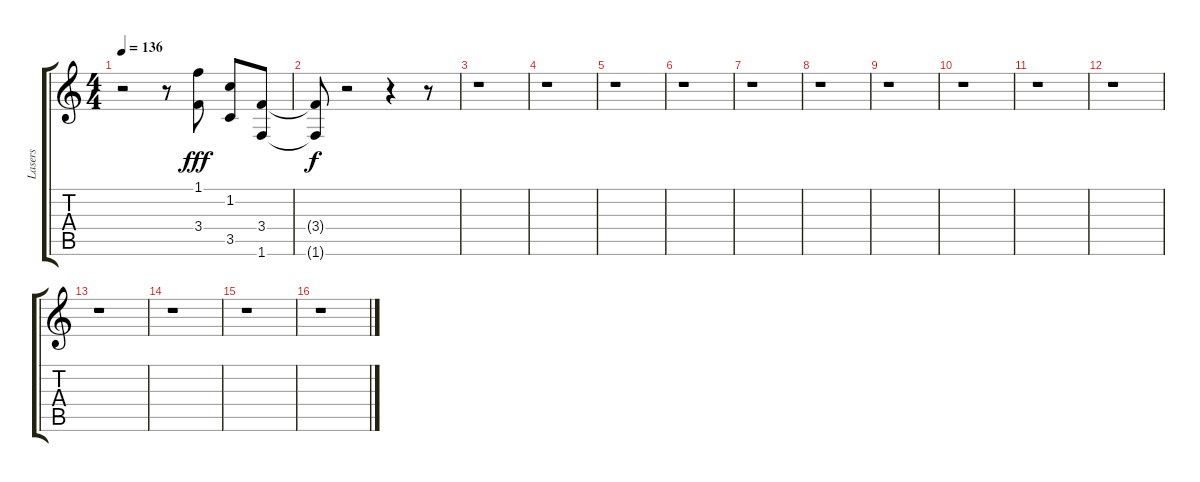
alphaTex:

\track ("Lasers" "Lasers") {instrument synthbass1}
\staff {score tabs}
\tuning (E4 B3 G3 D3 A2 E2) {hide}
\ts (4 4)
\tempo 136
\clef g2
\ks c
r.2{dy f} r.8 (1.1 3.4).8{dy fff} (1.2 3.5).8 (3.4 1.6).8 |
(3.4{t} 1.6{t}).8{dy f} r.2 r.4 r.8 |
r.1 |
r.1 |
r.1 |
r.1 |
r.1 |
r.1 |
r.1 |
r.1 |
r.1 |
r.1 |
r.1 |
r.1 |
r.1 |
r.1
